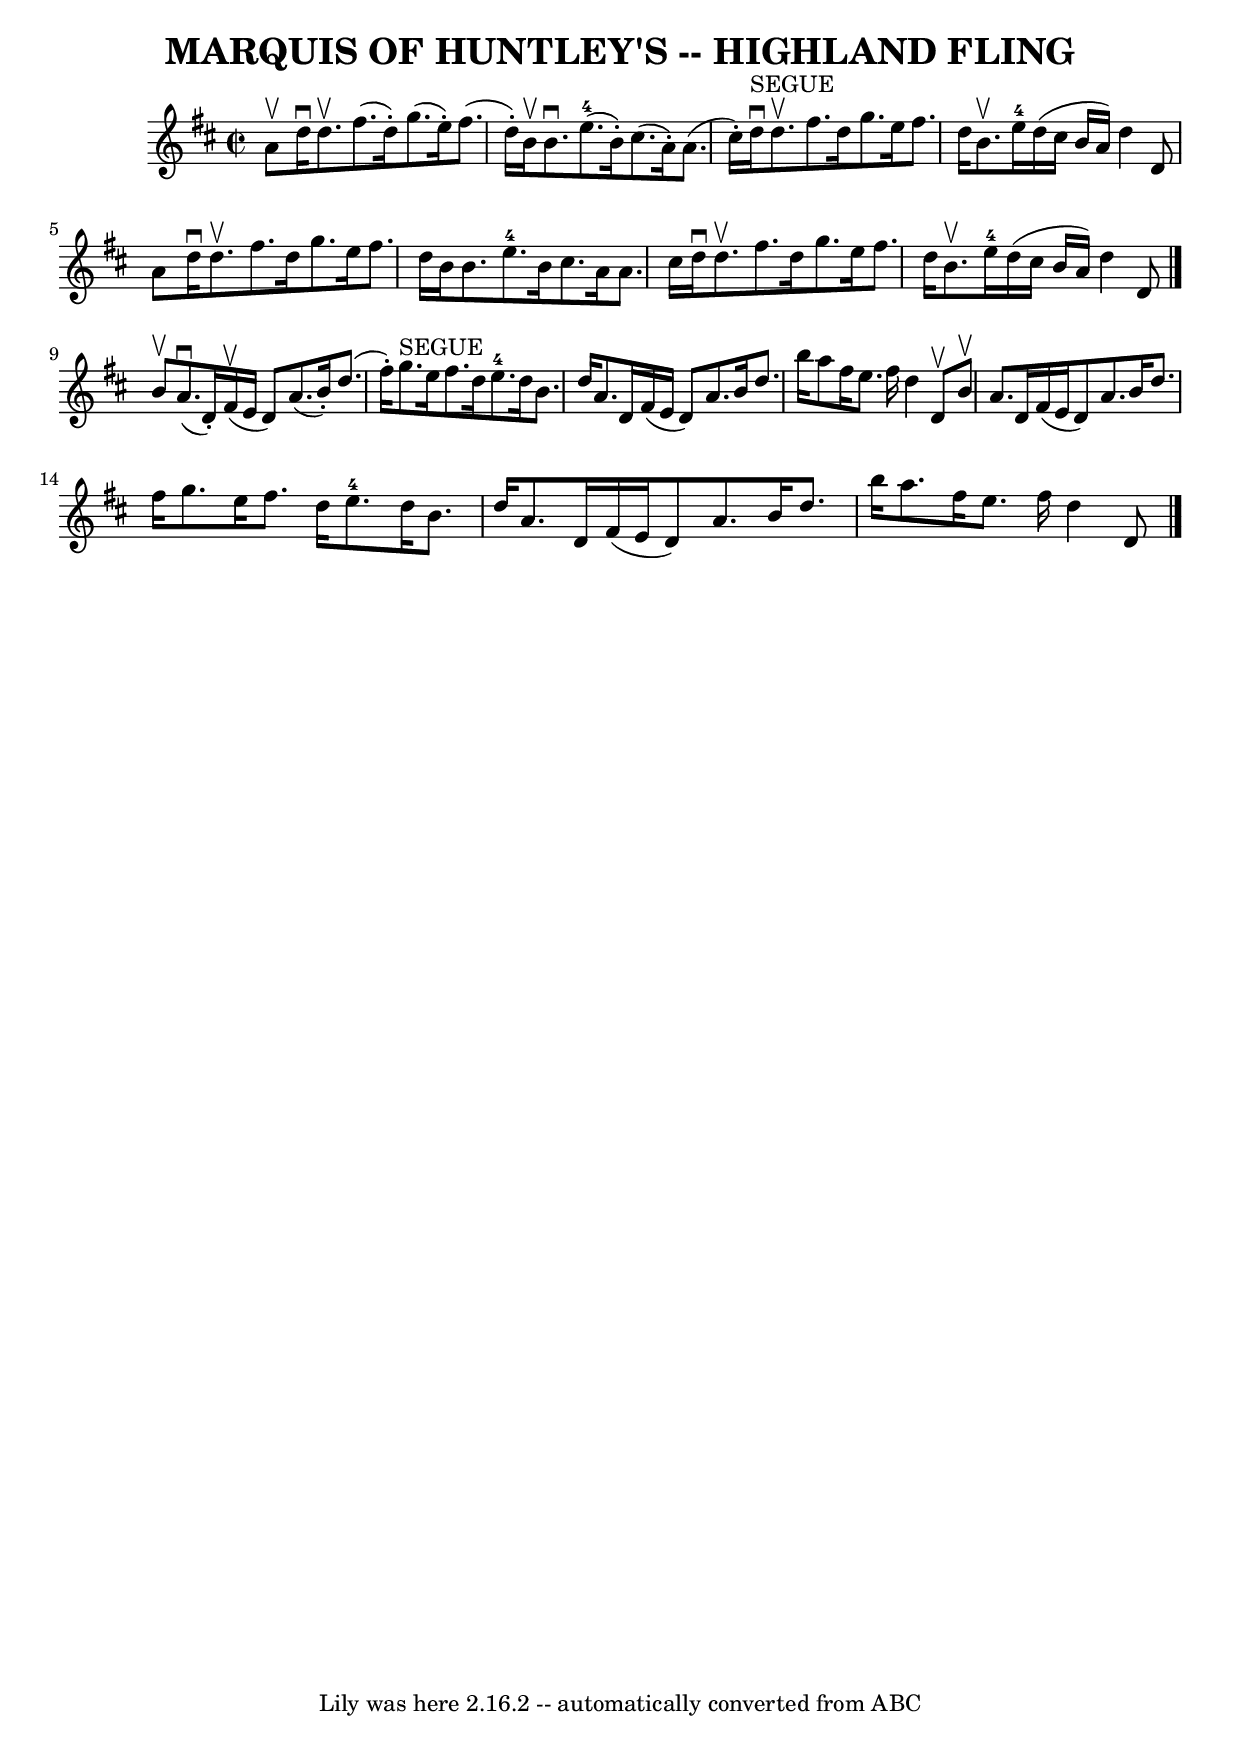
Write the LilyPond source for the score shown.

\version "2.7.40"
\include "Mammoth.ily"
\header {
	book = "Ryan's Mammoth Collection of Fiddle Tunes"
	crossRefNumber = "1"
	footnotes = "\\\\Can be used as a Strathspey"
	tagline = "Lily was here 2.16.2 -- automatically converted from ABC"
	title = "MARQUIS OF HUNTLEY'S -- HIGHLAND FLING"
}
voicedefault =  {
\set Score.defaultBarType = "empty"

\override Staff.TimeSignature #'style = #'C
 \time 2/2 \key d \major a'8^\upbow       |
 d''16^\downbow d''8. 
^\upbow fis''8. (d''16 -.) g''8. (e''16 -.) fis''8. (d''16 
-.)   |
 b'16^\upbow b'8.^\downbow e''8.-4(b'16 -.)   
cis''8. (a'16 -.) a'8. (cis''16 -.)       |
 d''16 
^"SEGUE"^\downbow d''8.^\upbow fis''8. d''16 g''8. e''16    
fis''8. d''16    |
 b'8.^\upbow e''16-4 d''16 (cis''16    
b'16 a'16) d''4 d'8 a'8    |
     |
 d''16 
^\downbow d''8.^\upbow fis''8. d''16 g''8. e''16 fis''8.    
d''16    |
 b'16 b'8. e''8.-4 b'16 cis''8. a'16    
a'8. cis''16    |
 d''16^\downbow d''8.^\upbow fis''8.    
d''16 g''8. e''16 fis''8. d''16    |
 b'8.^\upbow e''16 
-4 d''16 (cis''16 b'16 a'16) d''4 d'8    \bar "|." b'8 
^\upbow       |
 a'8. (^\downbow d'16 -.) fis'16 (^\upbow   
e'16 d'8) a'8. (b'16 -.) d''8. (fis''16 -.)   |
     
g''8.^"SEGUE" e''16 fis''8. d''16 e''8.-4 d''16 b'8.    
d''16        |
 a'8. d'16 fis'16 (e'16 d'8) a'8.    
b'16 d''8. b''16    |
 a''8 fis''16 e''8. fis''16    
d''4 d'8^\upbow b'8^\upbow   |
     |
 a'8. d'16    
fis'16 (e'16 d'8) a'8. b'16 d''8. fis''16    |
   
g''8. e''16 fis''8. d''16 e''8.-4 d''16 b'8. d''16     
   |
 a'8. d'16 fis'16 (e'16 d'8) a'8. b'16    
d''8. b''16    |
 a''8. fis''16 e''8. fis''16 d''4    
d'8    \bar "|."   
}

\score{
    <<

	\context Staff="default"
	{
	    \voicedefault 
	}

    >>
	\layout {
	}
	\midi {}
}
